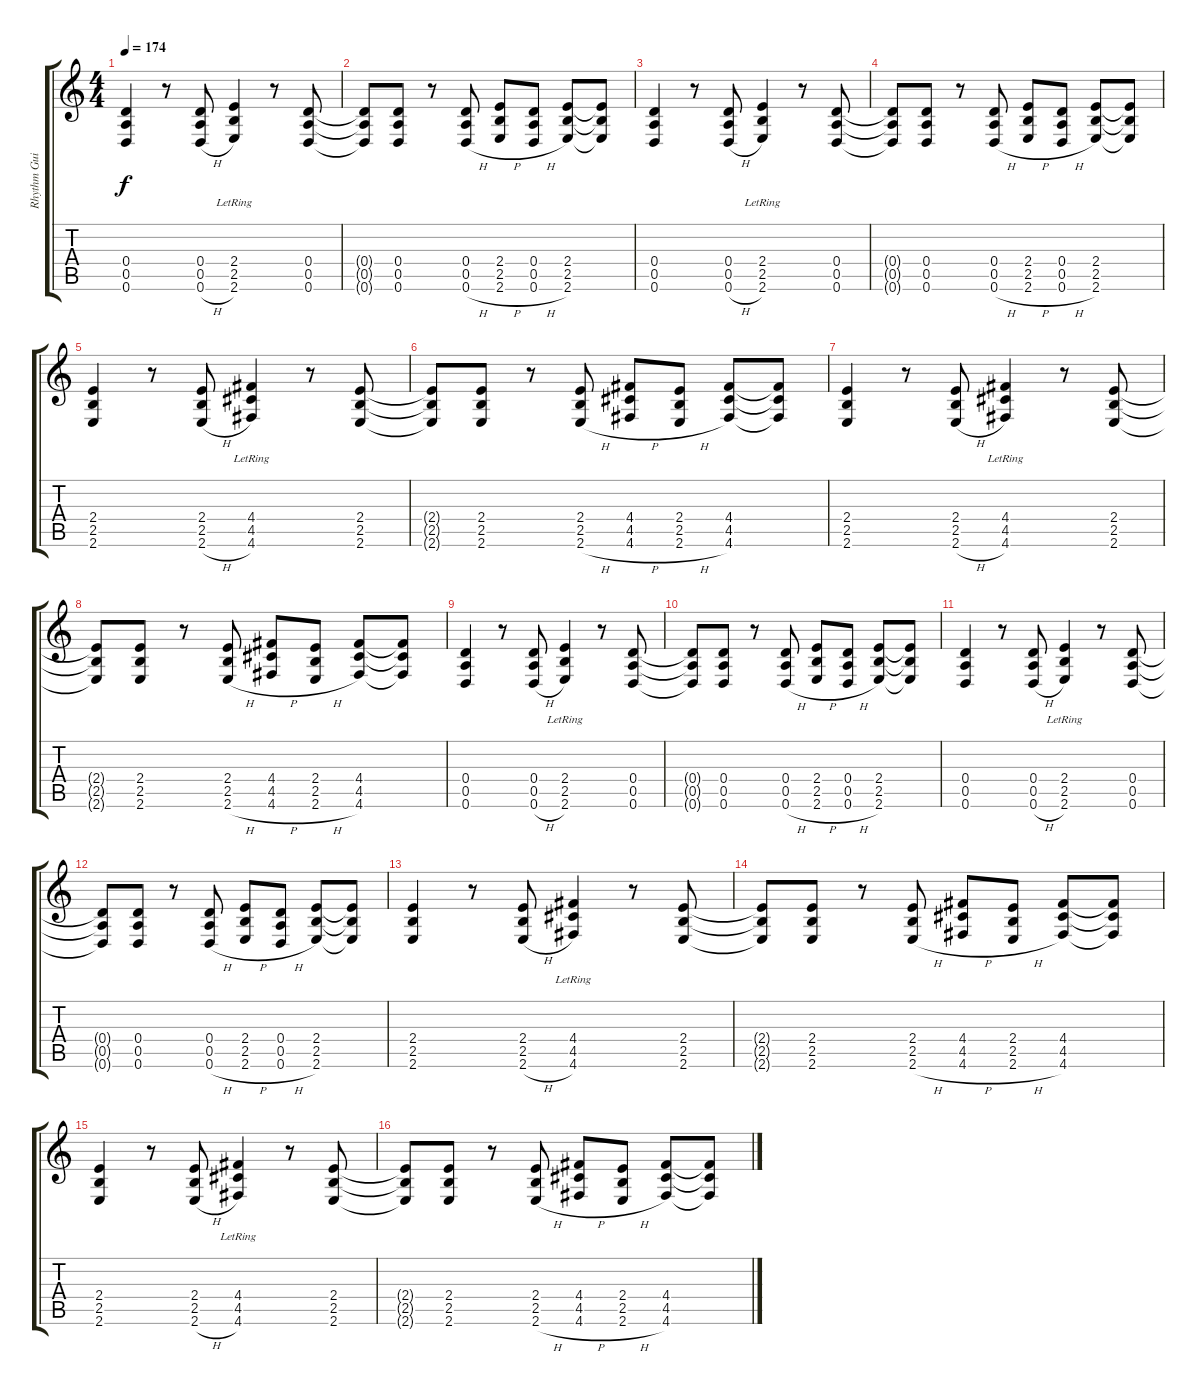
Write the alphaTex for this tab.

\track ("Rhythm Guitar" "Rhythm Gui") {instrument distortionguitar}
\staff {score tabs}
\tuning (E4 B3 G3 D3 A2 D2) {hide}
\ts (4 4)
\tempo 174
\clef g2
\ks c
(0.4 0.5 0.6).4{dy f} r.8 (0.4 0.5 0.6{h}).8 (2.4{lr} 2.5 2.6).4 r.8 (0.4 0.5 0.6).8 |
(0.4{t} 0.5{t} 0.6{t}).8 (0.4 0.5 0.6).8 r.8 (0.4 0.5 0.6{h}).8 (2.4 2.5 2.6{h}).8 (0.4 0.5 0.6{h}).8 (2.4 2.5 2.6).8 (2.4{t} 2.5{t} 2.6{t}).8 |
(0.4 0.5 0.6).4 r.8 (0.4 0.5 0.6{h}).8 (2.4{lr} 2.5 2.6).4 r.8 (0.4 0.5 0.6).8 |
(0.4{t} 0.5{t} 0.6{t}).8 (0.4 0.5 0.6).8 r.8 (0.4 0.5 0.6{h}).8 (2.4 2.5 2.6{h}).8 (0.4 0.5 0.6{h}).8 (2.4 2.5 2.6).8 (2.4{t} 2.5{t} 2.6{t}).8 |
(2.4 2.5 2.6).4 r.8 (2.4 2.5 2.6{h}).8 (4.4{lr} 4.5 4.6).4 r.8 (2.4 2.5 2.6).8 |
(2.4{t} 2.5{t} 2.6{t}).8 (2.4 2.5 2.6).8 r.8 (2.4 2.5 2.6{h}).8 (4.4 4.5 4.6{h}).8 (2.4 2.5 2.6{h}).8 (4.4 4.5 4.6).8 (4.4{t} 4.5{t} 4.6{t}).8 |
(2.4 2.5 2.6).4 r.8 (2.4 2.5 2.6{h}).8 (4.4{lr} 4.5 4.6).4 r.8 (2.4 2.5 2.6).8 |
(2.4{t} 2.5{t} 2.6{t}).8 (2.4 2.5 2.6).8 r.8 (2.4 2.5 2.6{h}).8 (4.4 4.5 4.6{h}).8 (2.4 2.5 2.6{h}).8 (4.4 4.5 4.6).8 (4.4{t} 4.5{t} 4.6{t}).8 |
(0.4 0.5 0.6).4 r.8 (0.4 0.5 0.6{h}).8 (2.4{lr} 2.5 2.6).4 r.8 (0.4 0.5 0.6).8 |
(0.4{t} 0.5{t} 0.6{t}).8 (0.4 0.5 0.6).8 r.8 (0.4 0.5 0.6{h}).8 (2.4 2.5 2.6{h}).8 (0.4 0.5 0.6{h}).8 (2.4 2.5 2.6).8 (2.4{t} 2.5{t} 2.6{t}).8 |
(0.4 0.5 0.6).4 r.8 (0.4 0.5 0.6{h}).8 (2.4{lr} 2.5 2.6).4 r.8 (0.4 0.5 0.6).8 |
(0.4{t} 0.5{t} 0.6{t}).8 (0.4 0.5 0.6).8 r.8 (0.4 0.5 0.6{h}).8 (2.4 2.5 2.6{h}).8 (0.4 0.5 0.6{h}).8 (2.4 2.5 2.6).8 (2.4{t} 2.5{t} 2.6{t}).8 |
(2.4 2.5 2.6).4 r.8 (2.4 2.5 2.6{h}).8 (4.4{lr} 4.5 4.6).4 r.8 (2.4 2.5 2.6).8 |
(2.4{t} 2.5{t} 2.6{t}).8 (2.4 2.5 2.6).8 r.8 (2.4 2.5 2.6{h}).8 (4.4 4.5 4.6{h}).8 (2.4 2.5 2.6{h}).8 (4.4 4.5 4.6).8 (4.4{t} 4.5{t} 4.6{t}).8 |
(2.4 2.5 2.6).4 r.8 (2.4 2.5 2.6{h}).8 (4.4{lr} 4.5 4.6).4 r.8 (2.4 2.5 2.6).8 |
(2.4{t} 2.5{t} 2.6{t}).8 (2.4 2.5 2.6).8 r.8 (2.4 2.5 2.6{h}).8 (4.4 4.5 4.6{h}).8 (2.4 2.5 2.6{h}).8 (4.4 4.5 4.6).8 (4.4{t} 4.5{t} 4.6{t}).8
